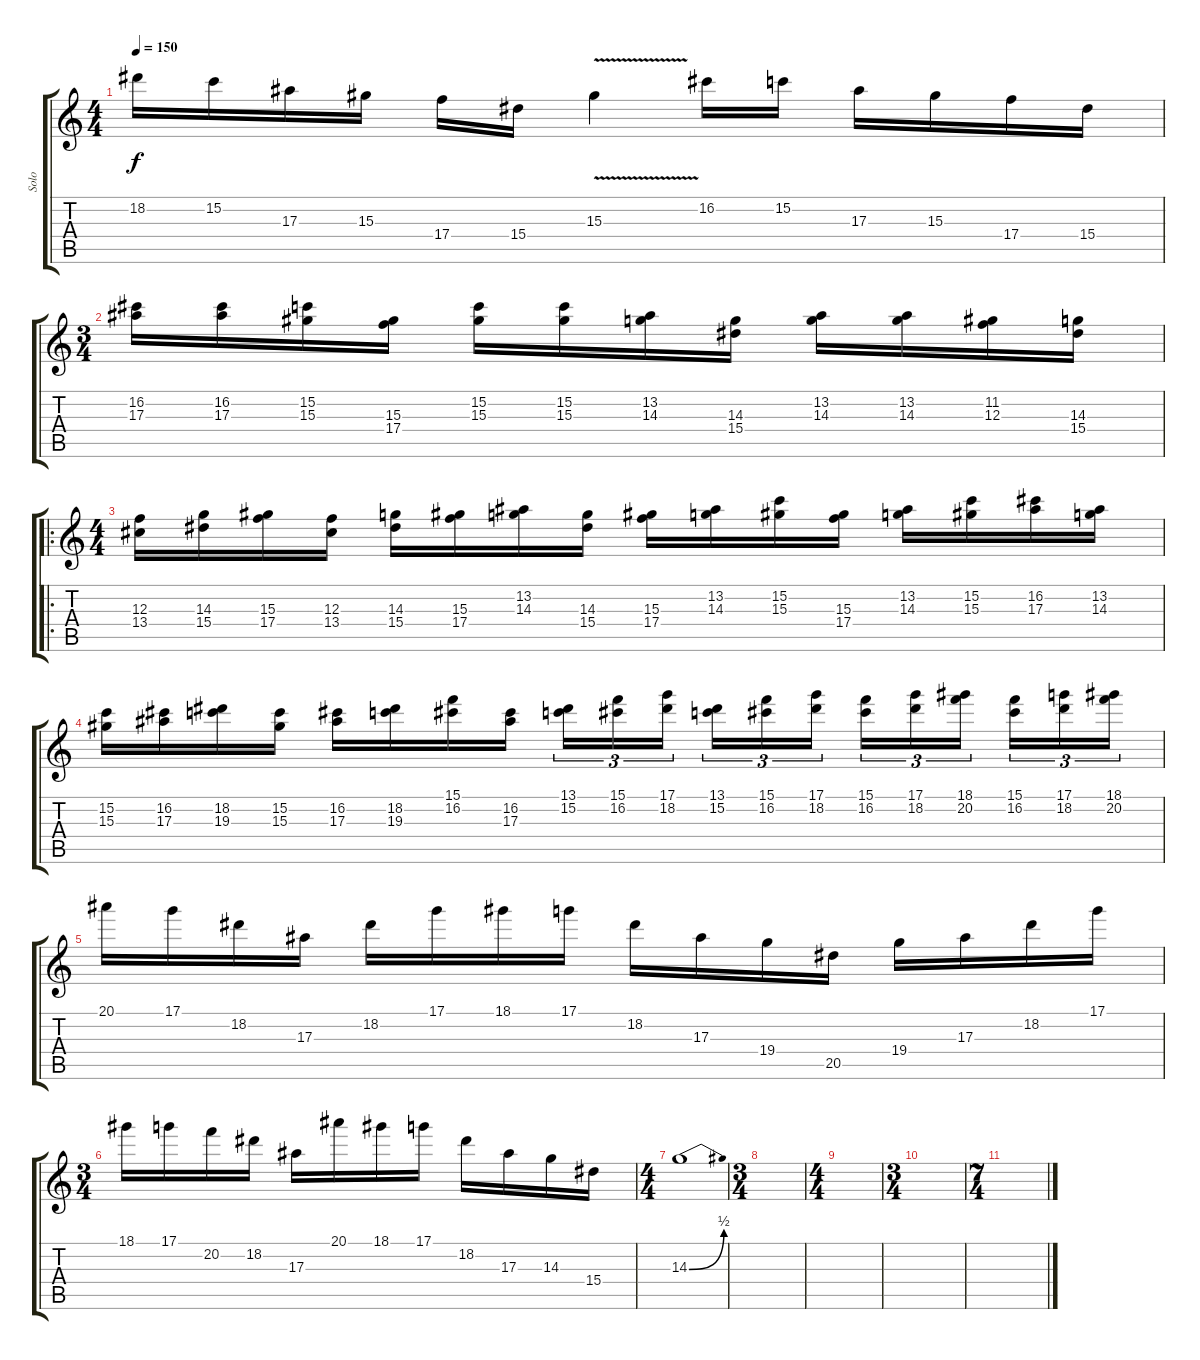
\track ("Solo" "Solo") {instrument distortionguitar}
\staff {score tabs}
\tuning (D4 A3 F3 C3 G2 C2) {hide}
\ts (4 4)
\tempo 150
\clef g2
\ks c
18.2.16{dy f} 15.2.16 17.3.16 15.3.16 17.4.16 15.4.16 15.3{v}.4 16.2.16 15.2.16 17.3.16 15.3.16 17.4.16 15.4.16 |
\ts (3 4)
(16.2 17.3).16 (16.2 17.3).16 (15.2 15.3).16 (15.3 17.4).16 (15.2 15.3).16 (15.2 15.3).16 (13.2 14.3).16 (14.3 15.4).16 (13.2 14.3).16 (13.2 14.3).16 (11.2 12.3).16 (14.3 15.4).16 |
\ro
\ts (4 4)
(12.3 13.4).16 (14.3 15.4).16 (15.3 17.4).16 (12.3 13.4).16 (14.3 15.4).16 (15.3 17.4).16 (13.2 14.3).16 (14.3 15.4).16 (15.3 17.4).16 (13.2 14.3).16 (15.2 15.3).16 (15.3 17.4).16 (13.2 14.3).16 (15.2 15.3).16 (16.2 17.3).16 (13.2 14.3).16 |
(15.2 15.3).16 (16.2 17.3).16 (18.2 19.3).16 (15.2 15.3).16 (16.2 17.3).16 (18.2 19.3).16 (15.1 16.2).16 (16.2 17.3).16 (13.1 15.2).16{tu (3 2)} (15.1 16.2).16{tu (3 2)} (17.1 18.2).16{tu (3 2)} (13.1 15.2).16{tu (3 2)} (15.1 16.2).16{tu (3 2)} (17.1 18.2).16{tu (3 2)} (15.1 16.2).16{tu (3 2)} (17.1 18.2).16{tu (3 2)} (18.1 20.2).16{tu (3 2)} (15.1 16.2).16{tu (3 2)} (17.1 18.2).16{tu (3 2)} (18.1 20.2).16{tu (3 2)} |
20.1.16 17.1.16 18.2.16 17.3.16 18.2.16 17.1.16 18.1.16 17.1.16 18.2.16 17.3.16 19.4.16 20.5.16 19.4.16 17.3.16 18.2.16 17.1.16 |
\ts (3 4)
18.1.16 17.1.16 20.2.16 18.2.16 17.3.16 20.1.16 18.1.16 17.1.16 18.2.16 17.3.16 14.3.16 15.4.16 |
\ts (4 4)
14.3{be (bend 0 0 60 2)}.1 |
\ts (3 4)
|
\ts (4 4)
|
\ts (3 4)
|
\ts (7 4)
